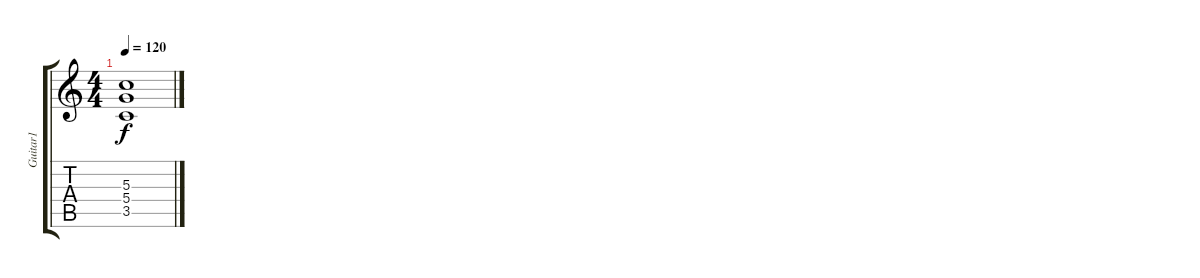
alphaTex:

\track ("Guitar1" "Guitar1") {instrument distortionguitar}
\staff {score tabs}
\tuning (E4 B3 G3 D3 A2 E2) {hide}
\ts (4 4)
\tempo 120
\clef g2
\ks c
(5.3 5.4 3.5).1{dy f}
